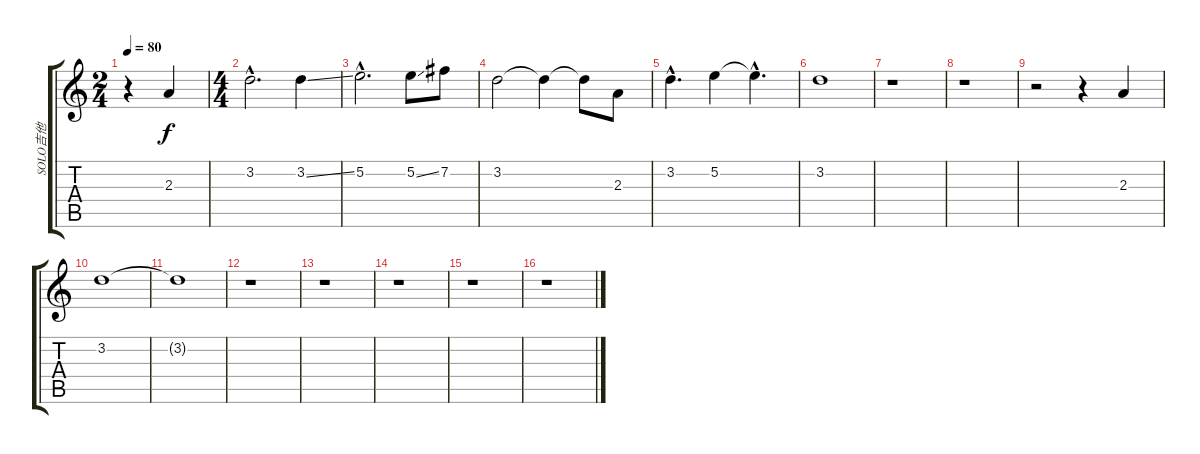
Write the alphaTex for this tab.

\track ("SOLO吉他" "SOLO吉他") {instrument overdrivenguitar}
\staff {score tabs}
\tuning (E4 B3 G3 D3 A2 E2) {hide}
\ts (2 4)
\tempo 80
\clef g2
\ks c
r.4{dy f instrument overdrivenguitar} 2.3.4 |
\ts (4 4)
3.2{hac}.2{d} 3.2{ss}.4 |
5.2{hac}.2{d} 5.2{ss}.8 7.2.8 |
3.2.2 3.2{t}.4 3.2{t}.8 2.3.8 |
3.2{hac}.4{d} 5.2.4 5.2{hac t}.4{d} |
3.2.1 |
r.1 |
r.1 |
r.2 r.4 2.3.4 |
3.2.1 |
3.2{t}.1 |
r.1 |
r.1 |
r.1 |
r.1 |
r.1
